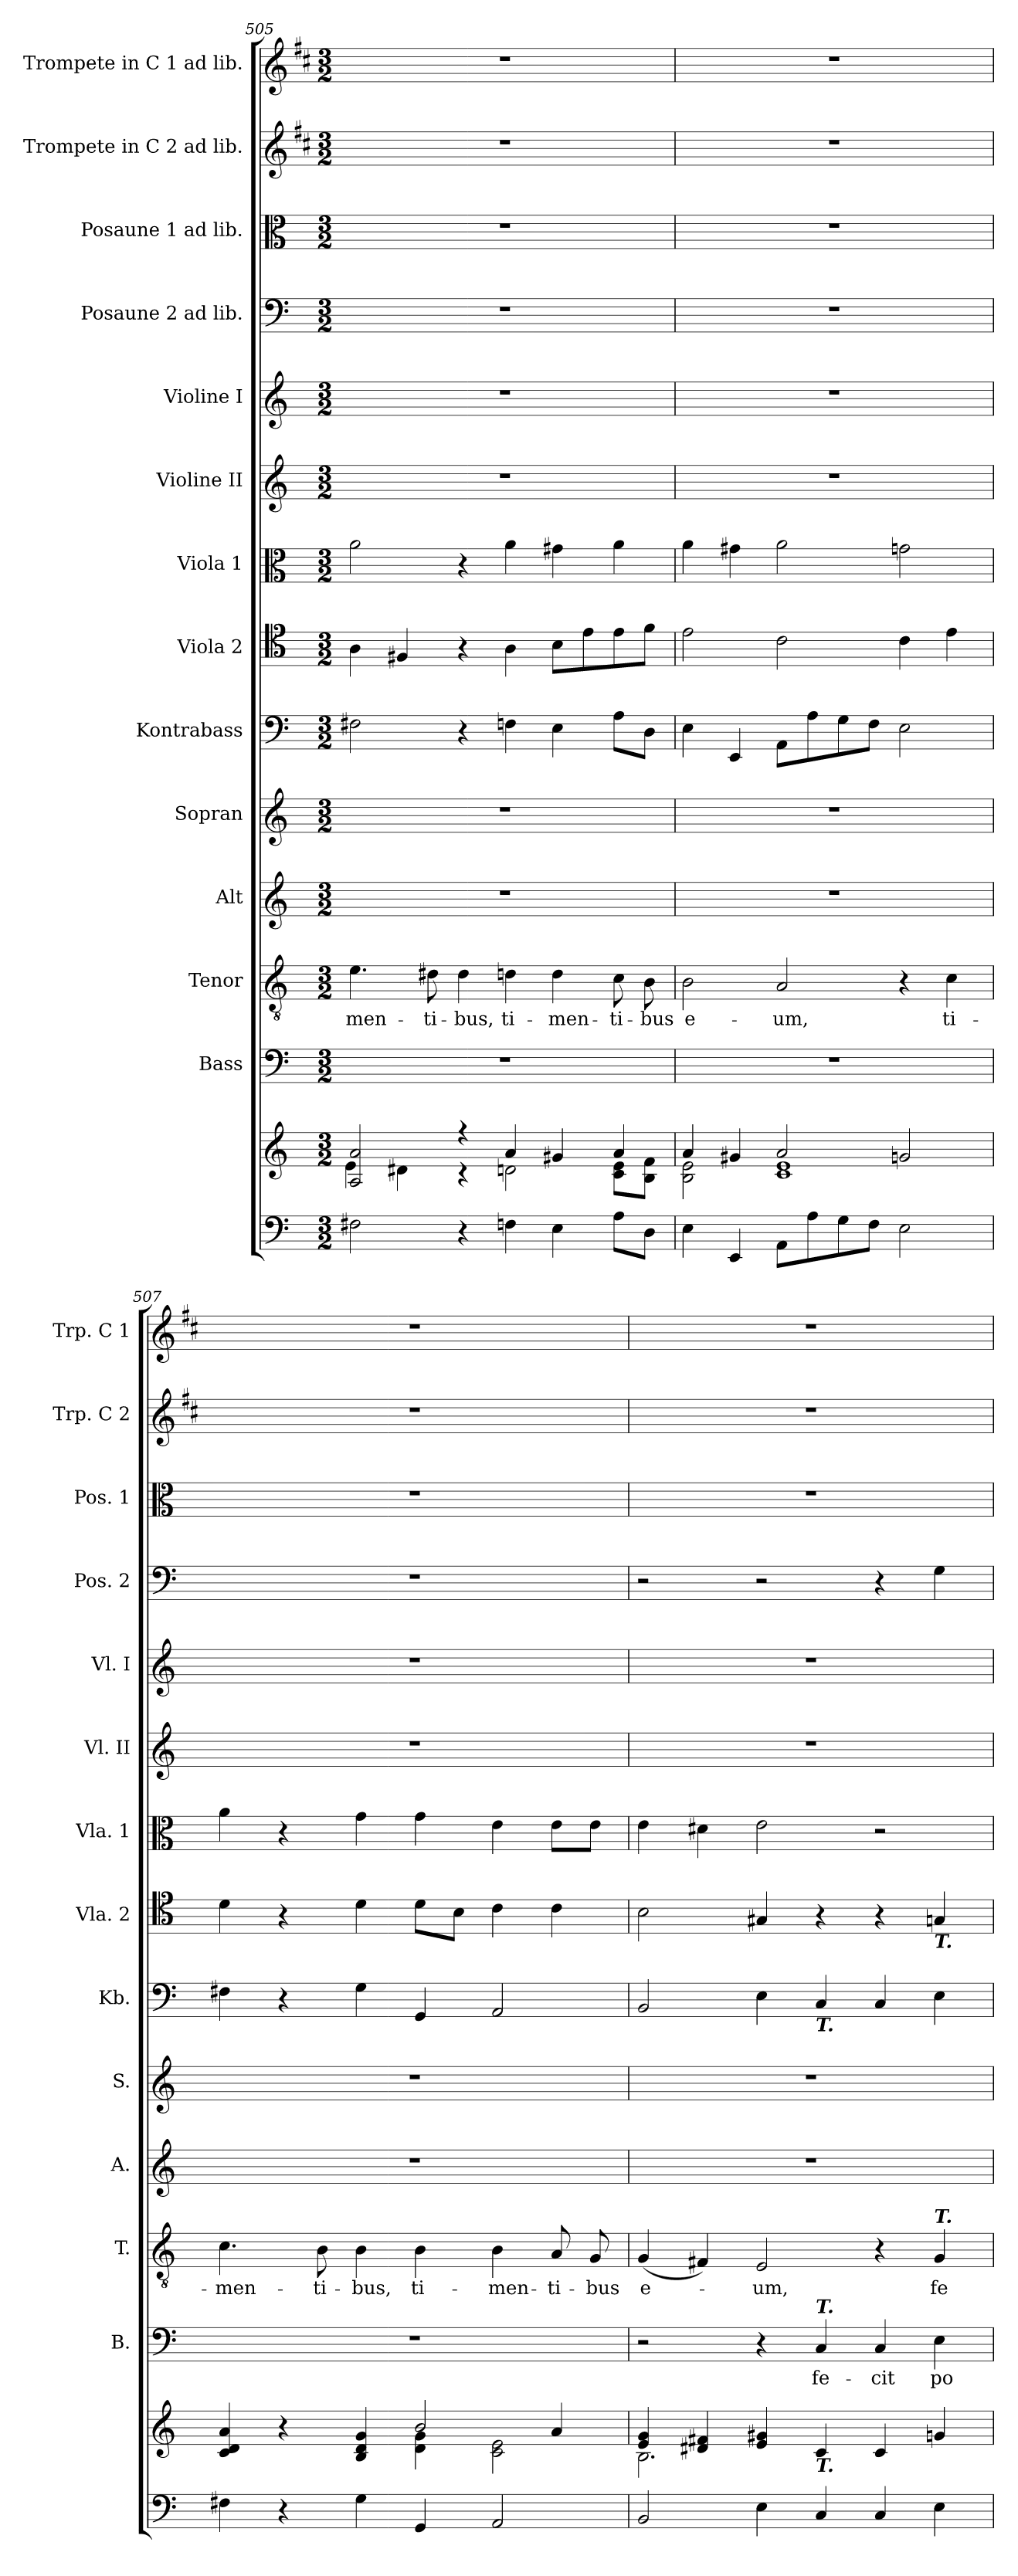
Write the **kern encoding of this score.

**kern	**kern	**kern	**text	**kern	**text	**kern	**kern	**kern	**kern	**kern	**kern	**kern	**kern	**kern	**kern	**kern
*part14	*part14	*part13	*part13	*part12	*part12	*part11	*part10	*part9	*part8	*part7	*part6	*part5	*part4	*part3	*part2	*part1
*staff15	*staff14	*staff13	*staff13	*staff12	*staff12	*staff11	*staff10	*staff9	*staff8	*staff7	*staff6	*staff5	*staff4	*staff3	*staff2	*staff1
*	*	*I"Bass	*	*I"Tenor	*	*I"Alt	*I"Sopran	*I"Kontrabass	*I"Viola 2	*I"Viola 1	*I"Violine II	*I"Violine I	*I"Posaune 2 ad lib.	*I"Posaune 1 ad lib.	*I"Trompete in C 2 ad lib.	*I"Trompete in C 1 ad lib.
*	*	*I'B.	*	*I'T.	*	*I'A.	*I'S.	*I'Kb.	*I'Vla. 2	*I'Vla. 1	*I'Vl. II	*I'Vl. I	*I'Pos. 2	*I'Pos. 1	*I'Trp. C 2	*I'Trp. C 1
*clefF4	*clefG2	*clefF4	*	*clefGv2	*	*clefG2	*clefG2	*clefF4	*clefC4	*clefC3	*clefG2	*clefG2	*clefF4	*clefC3	*clefG2	*clefG2
*	*	*	*	*	*	*	*	*ITrd7c12	*	*	*	*	*	*	*ITrd1c2	*ITrd1c2
*k[]	*k[]	*k[]	*	*k[]	*	*k[]	*k[]	*k[]	*k[]	*k[]	*k[]	*k[]	*k[]	*k[]	*k[]	*k[]
*C:	*C:	*C:	*	*C:	*	*C:	*C:	*C:	*C:	*C:	*C:	*C:	*C:	*C:	*C:	*C:
*M3/2	*M3/2	*M3/2	*	*M3/2	*	*M3/2	*M3/2	*M3/2	*M3/2	*M3/2	*M3/2	*M3/2	*M3/2	*M3/2	*M3/2	*M3/2
=505	=505	=505	=505	=505	=505	=505	=505	=505	=505	=505	=505	=505	=505	=505	=505	=505
*	*^	*	*	*	*	*	*	*	*	*	*	*	*	*	*	*
!	!	!	!	!	!	!LO:LY:b	!	!	!	!	!	!	!	!	!	!	!
2F#X\	2A/ 2a/	4e\	1.r	.	4.e\	-men-	1.r	1.r	2FF#X\	4A\	2a\	1.r	1.r	1.r	1.r	1.r	1.r
.	.	4d#X\	.	.	.	.	.	.	.	4F#X/	.	.	.	.	.	.	.
!	!	!	!	!	!	!LO:LY:b	!	!	!	!	!	!	!	!	!	!	!
.	.	.	.	.	8d#X\	-ti-	.	.	.	.	.	.	.	.	.	.	.
!	!	!	!	!	!	!LO:LY:b	!	!	!	!	!	!	!	!	!	!	!
4r	4r	4r	.	.	4d#\	-bus,	.	.	4r	4r	4r	.	.	.	.	.	.
!	!	!	!	!	!	!LO:LY:b	!	!	!	!	!	!	!	!	!	!	!
4Fn\	4a/	2dn\	.	.	4dn\	ti-	.	.	4FFn\	4A\	4a\	.	.	.	.	.	.
!	!	!	!	!	!	!LO:LY:b	!	!	!	!	!	!	!	!	!	!	!
4E\	4g#X/	.	.	.	4d\	-men-	.	.	4EE\	8B\L	4g#X\	.	.	.	.	.	.
.	.	.	.	.	.	.	.	.	.	8e\	.	.	.	.	.	.	.
!	!	!	!	!	!	!LO:LY:b	!	!	!	!	!	!	!	!	!	!	!
8A\L	4a/	8c\ 8e\L	.	.	8c\	-ti-	.	.	8AA\L	8e\	4a\	.	.	.	.	.	.
!	!	!	!	!	!	!LO:LY:b	!	!	!	!	!	!	!	!	!	!	!
8D\J	.	8B\ 8f\J	.	.	8B\	-bus	.	.	8DD\J	8f\J	.	.	.	.	.	.	.
!!LO:PB:g=z
=506	=506	=506	=506	=506	=506	=506	=506	=506	=506	=506	=506	=506	=506	=506	=506	=506	=506
!	!	!	!	!	!	!LO:LY:b	!	!	!	!	!	!	!	!	!	!	!
4E\	4a/	2B\ 2e\	1.r	.	2B\	e-	1.r	1.r	4EE\	2e\	4a\	1.r	1.r	1.r	1.r	1.r	1.r
4EE/	4g#X/	.	.	.	.	.	.	.	4EEE/	.	4g#X\	.	.	.	.	.	.
!	!	!	!	!	!	!LO:LY:b	!	!	!	!	!	!	!	!	!	!	!
8AA\L	2a/	1c 1e	.	.	2A/	-um,	.	.	8AAA\L	2c\	2a\	.	.	.	.	.	.
8A\	.	.	.	.	.	.	.	.	8AA\	.	.	.	.	.	.	.	.
8G\	.	.	.	.	.	.	.	.	8GG\	.	.	.	.	.	.	.	.
8F\J	.	.	.	.	.	.	.	.	8FF\J	.	.	.	.	.	.	.	.
2E\	2gn/	.	.	.	4r	.	.	.	2EE\	4c\	2gn\	.	.	.	.	.	.
!	!	!	!	!	!	!LO:LY:b	!	!	!	!	!	!	!	!	!	!	!
.	.	.	.	.	4c\	ti-	.	.	.	4e\	.	.	.	.	.	.	.
=507	=507	=507	=507	=507	=507	=507	=507	=507	=507	=507	=507	=507	=507	=507	=507	=507	=507
!	!	!	!	!	!	!LO:LY:b	!	!	!	!	!	!	!	!	!	!	!
4F#X\	4c/ 4d/ 4a/	2.ryy	1.r	.	4.c\	-men-	1.r	1.r	4FF#X\	4d\	4a\	1.r	1.r	1.r	1.r	1.r	1.r
4r	4r	.	.	.	.	.	.	.	4r	4r	4r	.	.	.	.	.	.
!	!	!	!	!	!	!LO:LY:b	!	!	!	!	!	!	!	!	!	!	!
.	.	.	.	.	8B\	-ti-	.	.	.	.	.	.	.	.	.	.	.
!	!	!	!	!	!	!LO:LY:b	!	!	!	!	!	!	!	!	!	!	!
4G\	4B/ 4d/ 4g/	.	.	.	4B\	-bus,	.	.	4GG\	4d\	4g\	.	.	.	.	.	.
!	!	!	!	!	!	!LO:LY:b	!	!	!	!	!	!	!	!	!	!	!
4GG/	2b/	4d\ 4g\	.	.	4B\	ti-	.	.	4GGG/	8d\L	4g\	.	.	.	.	.	.
.	.	.	.	.	.	.	.	.	.	8B\J	.	.	.	.	.	.	.
!	!	!	!	!	!	!LO:LY:b	!	!	!	!	!	!	!	!	!	!	!
2AA/	.	2c\ 2e\	.	.	4B\	-men-	.	.	2AAA/	4c\	4e\	.	.	.	.	.	.
!	!	!	!	!	!	!LO:LY:b	!	!	!	!	!	!	!	!	!	!	!
.	4a/	.	.	.	8A/	-ti-	.	.	.	4c\	8e\L	.	.	.	.	.	.
!	!	!	!	!	!	!LO:LY:b	!	!	!	!	!	!	!	!	!	!	!
.	.	.	.	.	8G/	-bus	.	.	.	.	8e\J	.	.	.	.	.	.
=508	=508	=508	=508	=508	=508	=508	=508	=508	=508	=508	=508	=508	=508	=508	=508	=508	=508
!	!	!	!	!	!	!LO:LY:b	!	!	!	!	!	!	!	!	!	!	!
2BB/	4e/ 4g/	2.B\	2r	.	(<4G/	e-	1.r	1.r	2BBB/	2B\	4e\	1.r	1.r	2r	1.r	1.r	1.r
.	4d#X/ 4f#X/	.	.	.	4F#X/)	.	.	.	.	.	4d#X\	.	.	.	.	.	.
!	!	!	!	!	!	!LO:LY:b	!	!	!	!	!	!	!	!	!	!	!
4E\	4e/ 4g#X/	.	4r	.	2E/	-um,	.	.	4EE\	4G#X/	2e\	.	.	2r	.	.	.
!	!	!	!	!	!	!	!	!	!LO:TX:b:Bi:t=T.	!	!	!	!	!	!	!	!
!	!	!	!LO:TX:a:Bi:t=T.	!	!	!	!	!	!	!	!	!	!	!	!	!	!
!	!LO:TX:b:Bi:t=T.	!	!	!	!	!	!	!	!	!	!	!	!	!	!	!	!
!	!	!	!	!LO:LY:b	!	!	!	!	!	!	!	!	!	!	!	!	!
4C/	4c/	2.ryy	4C/	fe-	.	.	.	.	4CC/	4r	.	.	.	.	.	.	.
!	!	!	!	!LO:LY:b	!	!	!	!	!	!	!	!	!	!	!	!	!
4C/	4c/	.	4C/	-cit	4r	.	.	.	4CC/	4r	2r	.	.	4r	.	.	.
!	!	!	!	!	!	!	!	!	!	!LO:TX:b:Bi:t=T.	!	!	!	!	!	!	!
!	!	!	!	!	!LO:TX:a:Bi:t=T.	!	!	!	!	!	!	!	!	!	!	!	!
!	!	!	!	!LO:LY:b	!	!LO:LY:b	!	!	!	!	!	!	!	!	!	!	!
4E\	4gn/	.	4E\	po-	4G/	fe-	.	.	4EE\	4Gn/	.	.	.	4G\	.	.	.
*	*v	*v	*	*	*	*	*	*	*	*	*	*	*	*	*	*	*
=	=	=	=	=	=	=	=	=	=	=	=	=	=	=	=	=
*-	*-	*-	*-	*-	*-	*-	*-	*-	*-	*-	*-	*-	*-	*-	*-	*-
